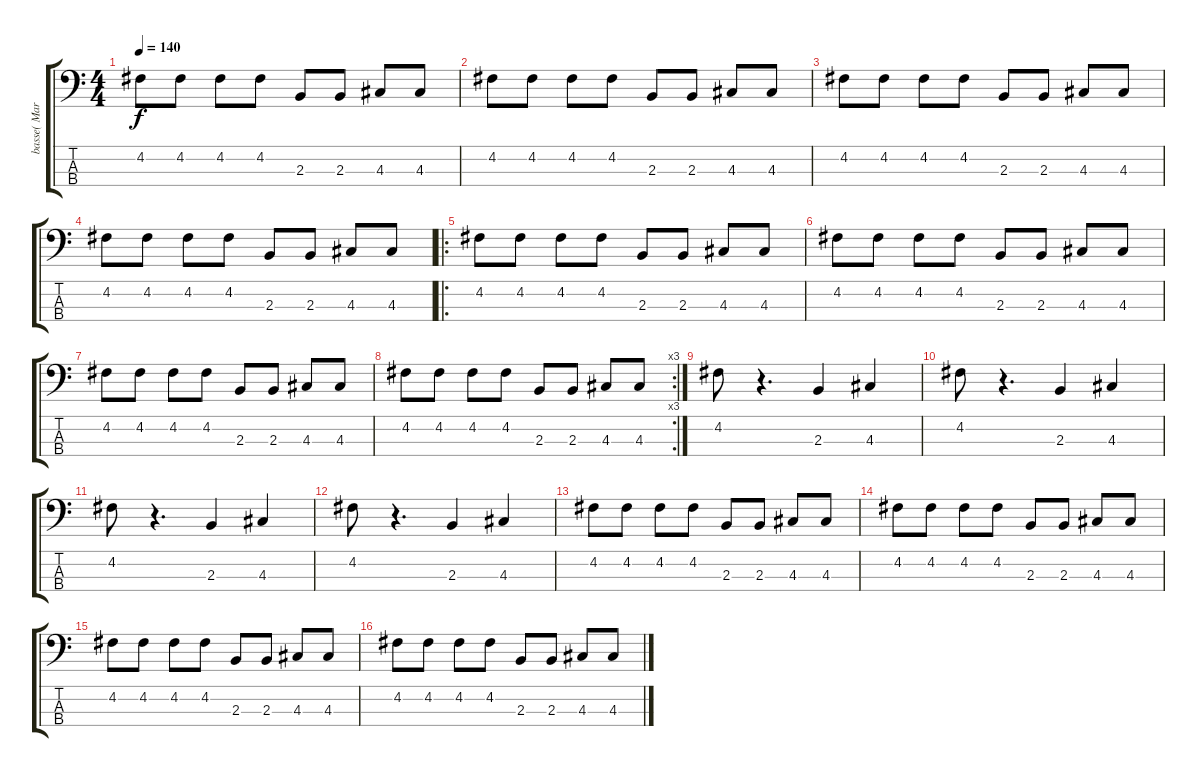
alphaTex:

\track ("basse( Mark )" "basse( Mar") {instrument electricbasspick}
\staff {score tabs}
\tuning (G2 D2 A1 E1) {hide}
\ts (4 4)
\tempo 140
\clef f4
\ks c
4.2.8{dy f} 4.2.8 4.2.8 4.2.8 2.3.8 2.3.8 4.3.8 4.3.8 |
4.2.8 4.2.8 4.2.8 4.2.8 2.3.8 2.3.8 4.3.8 4.3.8 |
4.2.8 4.2.8 4.2.8 4.2.8 2.3.8 2.3.8 4.3.8 4.3.8 |
4.2.8 4.2.8 4.2.8 4.2.8 2.3.8 2.3.8 4.3.8 4.3.8 |
\ro
4.2.8 4.2.8 4.2.8 4.2.8 2.3.8 2.3.8 4.3.8 4.3.8 |
4.2.8 4.2.8 4.2.8 4.2.8 2.3.8 2.3.8 4.3.8 4.3.8 |
4.2.8 4.2.8 4.2.8 4.2.8 2.3.8 2.3.8 4.3.8 4.3.8 |
\rc 3
4.2.8 4.2.8 4.2.8 4.2.8 2.3.8 2.3.8 4.3.8 4.3.8 |
4.2.8 r.4{d} 2.3.4 4.3.4 |
4.2.8 r.4{d} 2.3.4 4.3.4 |
4.2.8 r.4{d} 2.3.4 4.3.4 |
4.2.8 r.4{d} 2.3.4 4.3.4 |
4.2.8 4.2.8 4.2.8 4.2.8 2.3.8 2.3.8 4.3.8 4.3.8 |
4.2.8 4.2.8 4.2.8 4.2.8 2.3.8 2.3.8 4.3.8 4.3.8 |
4.2.8 4.2.8 4.2.8 4.2.8 2.3.8 2.3.8 4.3.8 4.3.8 |
4.2.8 4.2.8 4.2.8 4.2.8 2.3.8 2.3.8 4.3.8 4.3.8
